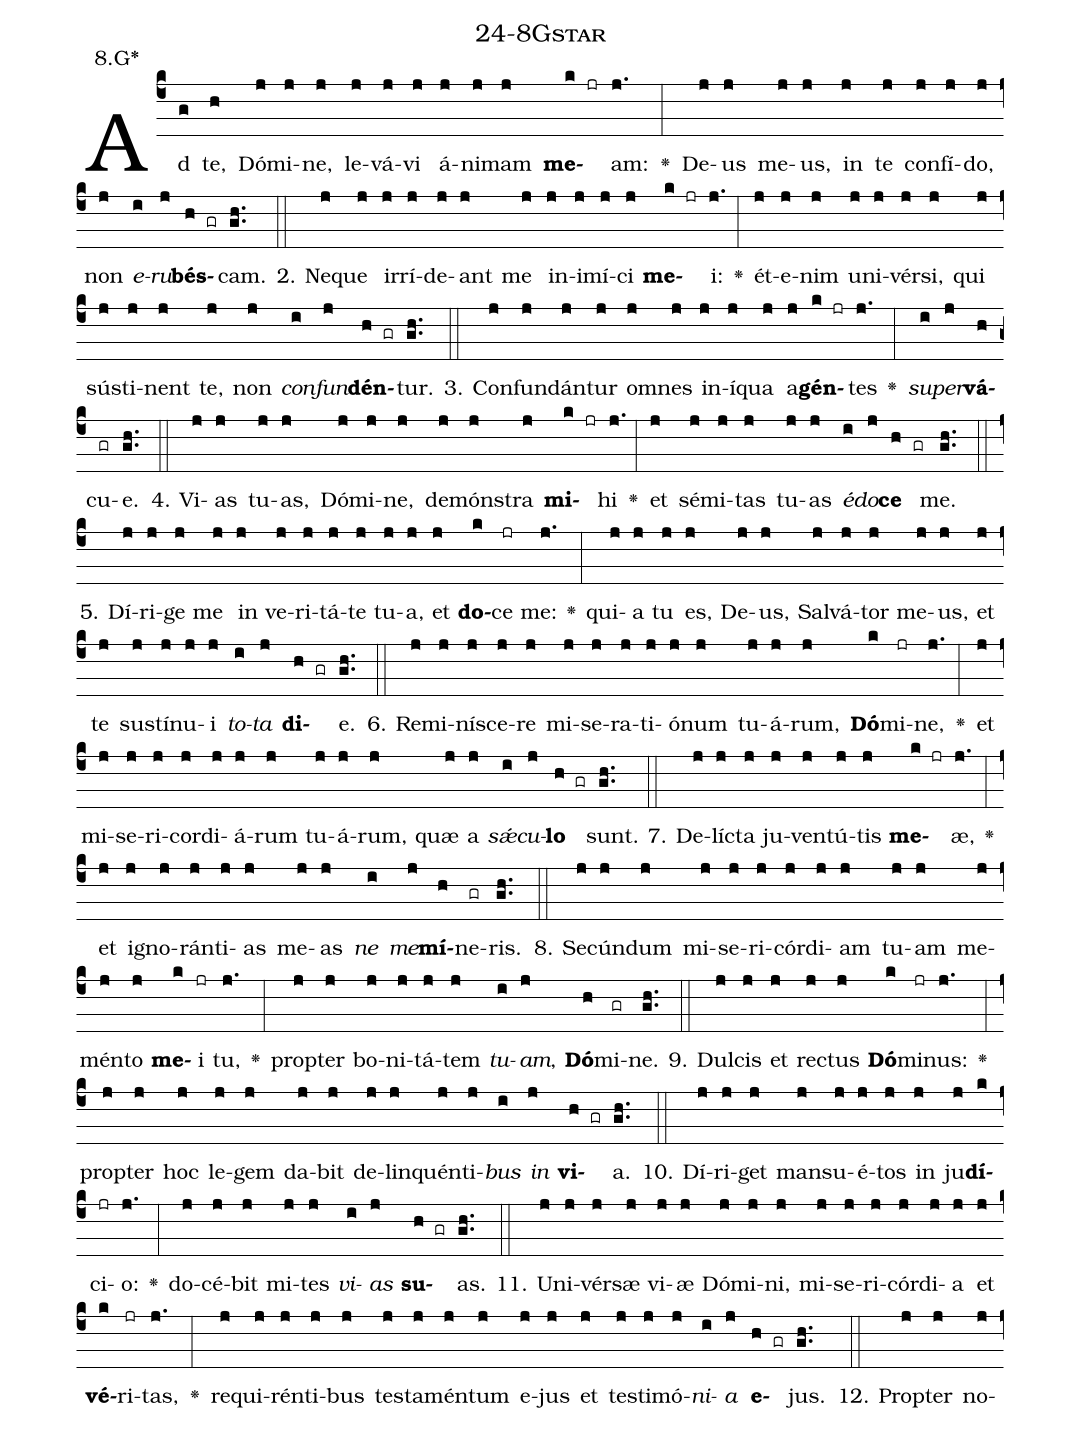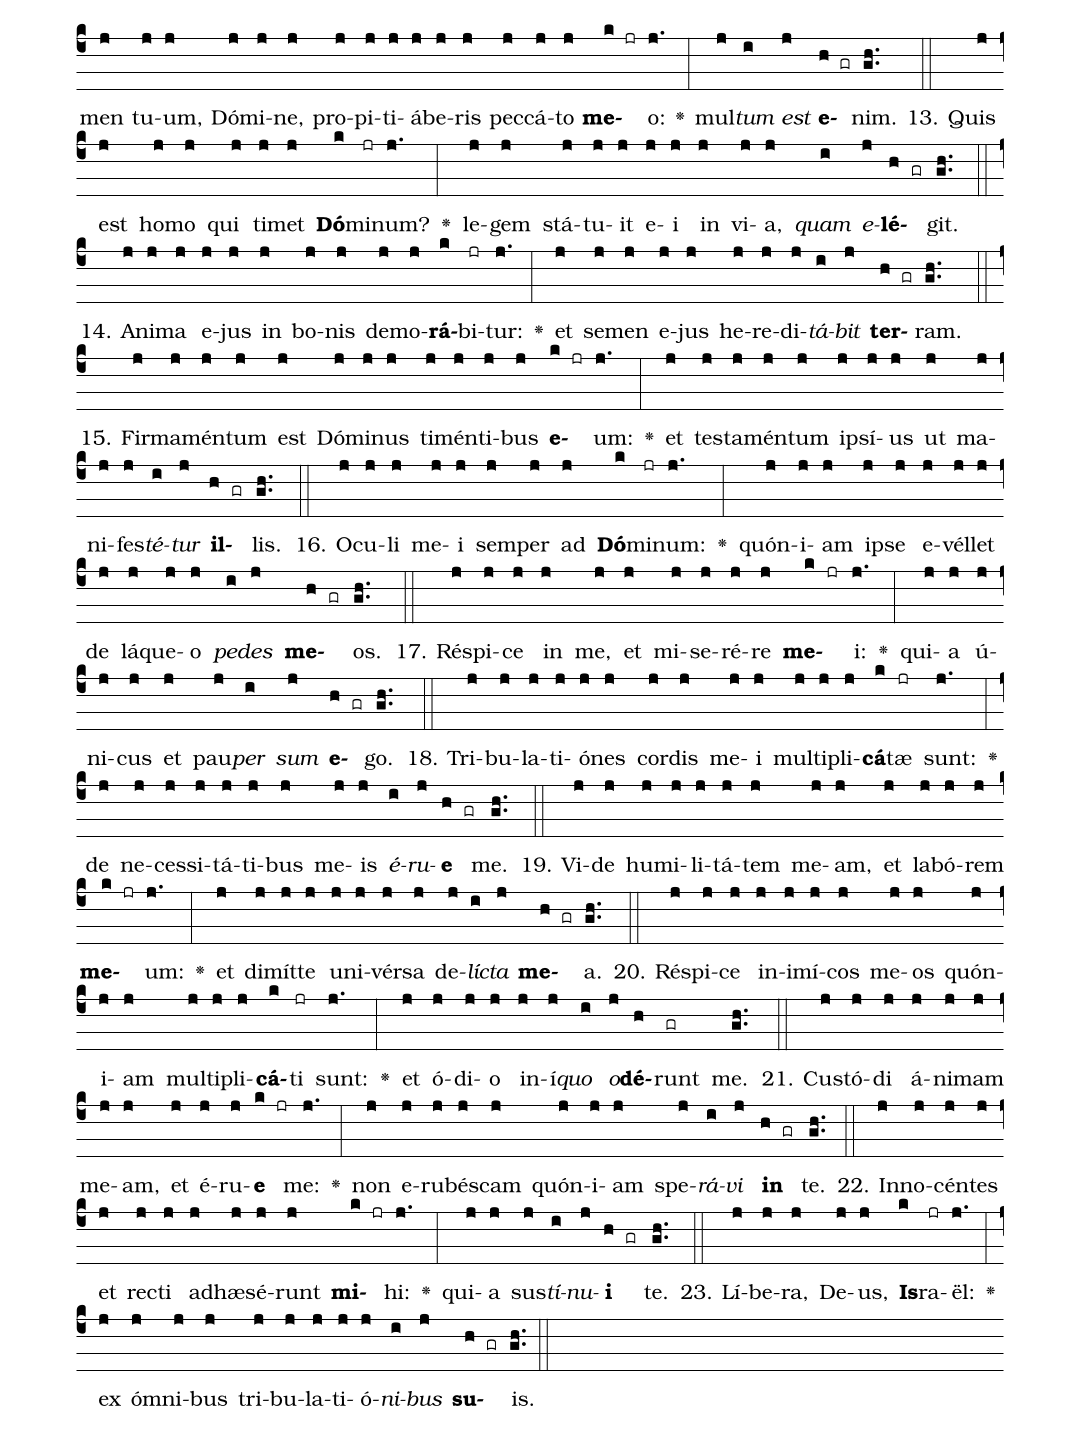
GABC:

name: 24-8Gstar;
annotation: 8.G*;
%%
(c4)Ad(g) te,(h) Dó(j)mi(j)ne,(j) le(j)vá(j)vi(j) á(j)ni(j)mam(j) <b>me</b>(k jr)am:(j.) <v>\greheightstar</v>(:) De(j)us(j) me(j)us,(j) in(j) te(j) con(j)fí(j)do,(j) non(j) <i>e</i>(i)<i>ru</i>(j)<b>bés</b>(h gr)cam.(gh..) (::)
2. Ne(j)que(j) ir(j)rí(j)de(j)ant(j) me(j) in(j)i(j)mí(j)ci(j) <b>me</b>(k jr)i:(j.) <v>\greheightstar</v>(:) ét(j)e(j)nim(j) u(j)ni(j)vér(j)si,(j) qui(j) sús(j)ti(j)nent(j) te,(j) non(j) <i>con</i>(i)<i>fun</i>(j)<b>dén</b>(h gr)tur.(gh..) (::)
3. Con(j)fun(j)dán(j)tur(j) om(j)nes(j) in(j)í(j)qua(j) a(j)<b>gén</b>(k jr)tes(j.) <v>\greheightstar</v>(:) <i>su</i>(i)<i>per</i>(j)<b>vá</b>(h)cu(gr)e.(gh..) (::)
4. Vi(j)as(j) tu(j)as,(j) Dó(j)mi(j)ne,(j) de(j)móns(j)tra(j) <b>mi</b>(k jr)hi(j.) <v>\greheightstar</v>(:) et(j) sé(j)mi(j)tas(j) tu(j)as(j) <i>é</i>(i)<i>do</i>(j)<b>ce</b>(h gr) me.(gh..) (::)
5. Dí(j)ri(j)ge(j) me(j) in(j) ve(j)ri(j)tá(j)te(j) tu(j)a,(j) et(j) <b>do</b>(k)ce(jr) me:(j.) <v>\greheightstar</v>(:) qui(j)a(j) tu(j) es,(j) De(j)us,(j) Sal(j)vá(j)tor(j) me(j)us,(j) et(j) te(j) sus(j)tí(j)nu(j)i(j) <i>to</i>(i)<i>ta</i>(j) <b>di</b>(h gr)e.(gh..) (::)
6. Re(j)mi(j)ní(j)sce(j)re(j) mi(j)se(j)ra(j)ti(j)ó(j)num(j) tu(j)á(j)rum,(j) <b>Dó</b>(k)mi(jr)ne,(j.) <v>\greheightstar</v>(:) et(j) mi(j)se(j)ri(j)cor(j)di(j)á(j)rum(j) tu(j)á(j)rum,(j) quæ(j) a(j) <i>sǽ</i>(i)<i>cu</i>(j)<b>lo</b>(h gr) sunt.(gh..) (::)
7. De(j)líc(j)ta(j) ju(j)ven(j)tú(j)tis(j) <b>me</b>(k jr)æ,(j.) <v>\greheightstar</v>(:) et(j) i(j)gno(j)rán(j)ti(j)as(j) me(j)as(j) <i>ne</i>(i) <i>me</i>(j)<b>mí</b>(h)ne(gr)ris.(gh..) (::)
8. Se(j)cún(j)dum(j) mi(j)se(j)ri(j)cór(j)di(j)am(j) tu(j)am(j) me(j)mén(j)to(j) <b>me</b>(k)i(jr) tu,(j.) <v>\greheightstar</v>(:) prop(j)ter(j) bo(j)ni(j)tá(j)tem(j) <i>tu</i>(i)<i>am</i>,(j) <b>Dó</b>(h)mi(gr)ne.(gh..) (::)
9. Dul(j)cis(j) et(j) rec(j)tus(j) <b>Dó</b>(k)mi(jr)nus:(j.) <v>\greheightstar</v>(:) prop(j)ter(j) hoc(j) le(j)gem(j) da(j)bit(j) de(j)lin(j)quén(j)ti(j)<i>bus</i>(i) <i>in</i>(j) <b>vi</b>(h gr)a.(gh..) (::)
10. Dí(j)ri(j)get(j) man(j)su(j)é(j)tos(j) in(j) ju(j)<b>dí</b>(k)ci(jr)o:(j.) <v>\greheightstar</v>(:) do(j)cé(j)bit(j) mi(j)tes(j) <i>vi</i>(i)<i>as</i>(j) <b>su</b>(h gr)as.(gh..) (::)
11. U(j)ni(j)vér(j)sæ(j) vi(j)æ(j) Dó(j)mi(j)ni,(j) mi(j)se(j)ri(j)cór(j)di(j)a(j) et(j) <b>vé</b>(k)ri(jr)tas,(j.) <v>\greheightstar</v>(:) re(j)qui(j)rén(j)ti(j)bus(j) tes(j)ta(j)mén(j)tum(j) e(j)jus(j) et(j) tes(j)ti(j)mó(j)<i>ni</i>(i)<i>a</i>(j) <b>e</b>(h gr)jus.(gh..) (::)
12. Prop(j)ter(j) no(j)men(j) tu(j)um,(j) Dó(j)mi(j)ne,(j) pro(j)pi(j)ti(j)á(j)be(j)ris(j) pec(j)cá(j)to(j) <b>me</b>(k jr)o:(j.) <v>\greheightstar</v>(:) mul(j)<i>tum</i>(i) <i>est</i>(j) <b>e</b>(h gr)nim.(gh..) (::)
13. Quis(j) est(j) ho(j)mo(j) qui(j) ti(j)met(j) <b>Dó</b>(k)mi(jr)num?(j.) <v>\greheightstar</v>(:) le(j)gem(j) stá(j)tu(j)it(j) e(j)i(j) in(j) vi(j)a,(j) <i>quam</i>(i) <i>e</i>(j)<b>lé</b>(h gr)git.(gh..) (::)
14. A(j)ni(j)ma(j) e(j)jus(j) in(j) bo(j)nis(j) de(j)mo(j)<b>rá</b>(k)bi(jr)tur:(j.) <v>\greheightstar</v>(:) et(j) se(j)men(j) e(j)jus(j) he(j)re(j)di(j)<i>tá</i>(i)<i>bit</i>(j) <b>ter</b>(h gr)ram.(gh..) (::)
15. Fir(j)ma(j)mén(j)tum(j) est(j) Dó(j)mi(j)nus(j) ti(j)mén(j)ti(j)bus(j) <b>e</b>(k jr)um:(j.) <v>\greheightstar</v>(:) et(j) tes(j)ta(j)mén(j)tum(j) ip(j)sí(j)us(j) ut(j) ma(j)ni(j)fes(j)<i>té</i>(i)<i>tur</i>(j) <b>il</b>(h gr)lis.(gh..) (::)
16. O(j)cu(j)li(j) me(j)i(j) sem(j)per(j) ad(j) <b>Dó</b>(k)mi(jr)num:(j.) <v>\greheightstar</v>(:) quón(j)i(j)am(j) ip(j)se(j) e(j)vél(j)let(j) de(j) lá(j)que(j)o(j) <i>pe</i>(i)<i>des</i>(j) <b>me</b>(h gr)os.(gh..) (::)
17. Ré(j)spi(j)ce(j) in(j) me,(j) et(j) mi(j)se(j)ré(j)re(j) <b>me</b>(k jr)i:(j.) <v>\greheightstar</v>(:) qui(j)a(j) ú(j)ni(j)cus(j) et(j) pau(j)<i>per</i>(i) <i>sum</i>(j) <b>e</b>(h gr)go.(gh..) (::)
18. Tri(j)bu(j)la(j)ti(j)ó(j)nes(j) cor(j)dis(j) me(j)i(j) mul(j)ti(j)pli(j)<b>cá</b>(k)tæ(jr) sunt:(j.) <v>\greheightstar</v>(:) de(j) ne(j)ces(j)si(j)tá(j)ti(j)bus(j) me(j)is(j) <i>é</i>(i)<i>ru</i>(j)<b>e</b>(h gr) me.(gh..) (::)
19. Vi(j)de(j) hu(j)mi(j)li(j)tá(j)tem(j) me(j)am,(j) et(j) la(j)bó(j)rem(j) <b>me</b>(k jr)um:(j.) <v>\greheightstar</v>(:) et(j) di(j)mít(j)te(j) u(j)ni(j)vér(j)sa(j) de(j)<i>líc</i>(i)<i>ta</i>(j) <b>me</b>(h gr)a.(gh..) (::)
20. Ré(j)spi(j)ce(j) in(j)i(j)mí(j)cos(j) me(j)os(j) quón(j)i(j)am(j) mul(j)ti(j)pli(j)<b>cá</b>(k)ti(jr) sunt:(j.) <v>\greheightstar</v>(:) et(j) ó(j)di(j)o(j) in(j)í(j)<i>quo</i>(i) <i>o</i>(j)<b>dé</b>(h)runt(gr) me.(gh..) (::)
21. Cus(j)tó(j)di(j) á(j)ni(j)mam(j) me(j)am,(j) et(j) é(j)ru(j)<b>e</b>(k jr) me:(j.) <v>\greheightstar</v>(:) non(j) e(j)ru(j)bés(j)cam(j) quón(j)i(j)am(j) spe(j)<i>rá</i>(i)<i>vi</i>(j) <b>in</b>(h gr) te.(gh..) (::)
22. In(j)no(j)cén(j)tes(j) et(j) rec(j)ti(j) ad(j)hæ(j)sé(j)runt(j) <b>mi</b>(k jr)hi:(j.) <v>\greheightstar</v>(:) qui(j)a(j) sus(j)<i>tí</i>(i)<i>nu</i>(j)<b>i</b>(h gr) te.(gh..) (::)
23. Lí(j)be(j)ra,(j) De(j)us,(j) <b>Is</b>(k)ra(jr)ël:(j.) <v>\greheightstar</v>(:) ex(j) óm(j)ni(j)bus(j) tri(j)bu(j)la(j)ti(j)ó(j)<i>ni</i>(i)<i>bus</i>(j) <b>su</b>(h gr)is.(gh..) (::)
